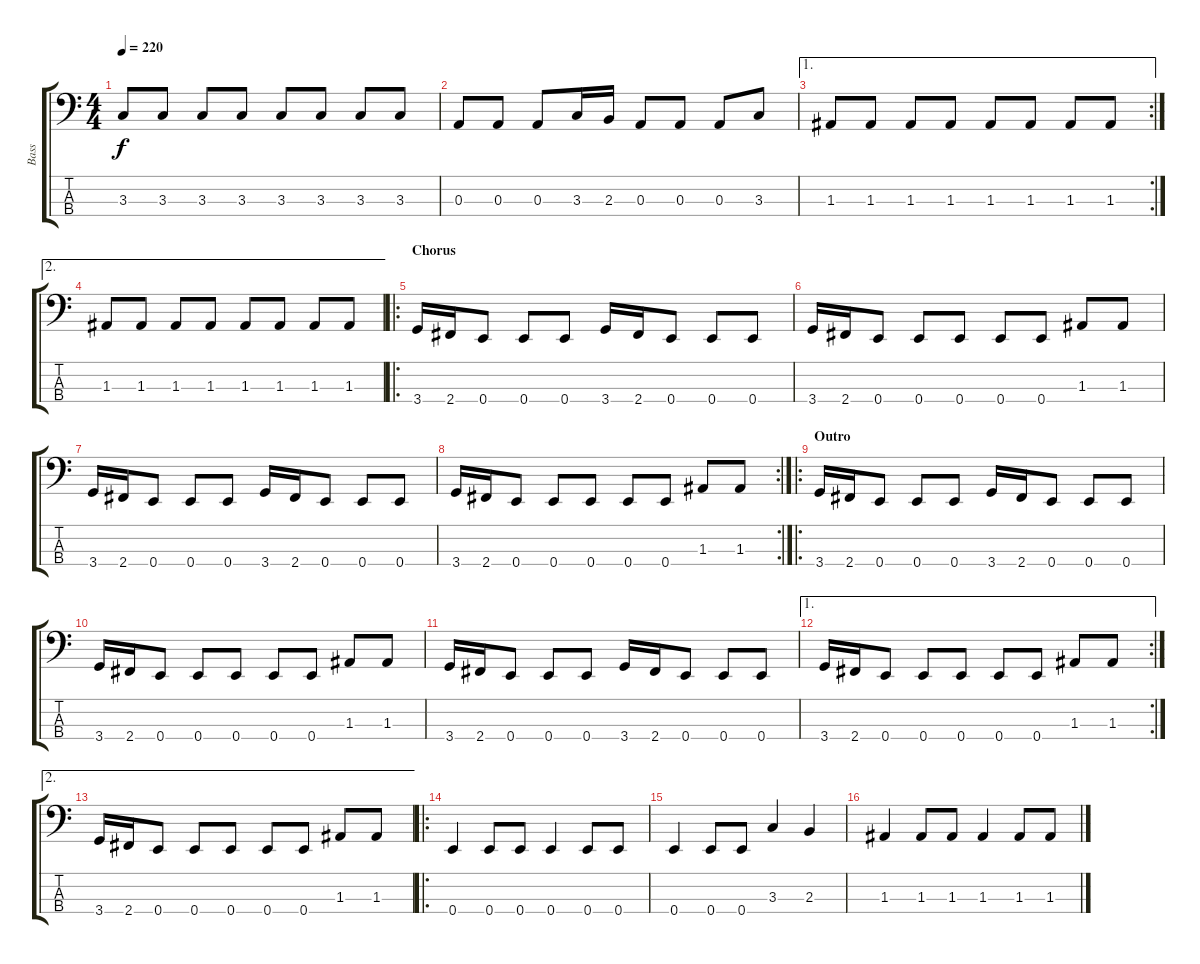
\track ("Bass" "Bass") {instrument electricbassfinger}
\staff {score tabs}
\tuning (G2 D2 A1 E1) {hide}
\ts (4 4)
\tempo 220
\clef f4
\ks c
3.3.8{dy f} 3.3.8 3.3.8 3.3.8 3.3.8 3.3.8 3.3.8 3.3.8 |
0.3.8 0.3.8 0.3.8 3.3.16 2.3.16 0.3.8 0.3.8 0.3.8 3.3.8 |
\ae 1
\rc 2
1.3.8 1.3.8 1.3.8 1.3.8 1.3.8 1.3.8 1.3.8 1.3.8 |
\ae 2
1.3.8 1.3.8 1.3.8 1.3.8 1.3.8 1.3.8 1.3.8 1.3.8 |
\ro
\section ("" "Chorus")
3.4.16 2.4.16 0.4.8 0.4.8 0.4.8 3.4.16 2.4.16 0.4.8 0.4.8 0.4.8 |
3.4.16 2.4.16 0.4.8 0.4.8 0.4.8 0.4.8 0.4.8 1.3.8 1.3.8 |
3.4.16 2.4.16 0.4.8 0.4.8 0.4.8 3.4.16 2.4.16 0.4.8 0.4.8 0.4.8 |
\rc 2
3.4.16 2.4.16 0.4.8 0.4.8 0.4.8 0.4.8 0.4.8 1.3.8 1.3.8 |
\ro
\section ("" "Outro")
3.4.16 2.4.16 0.4.8 0.4.8 0.4.8 3.4.16 2.4.16 0.4.8 0.4.8 0.4.8 |
3.4.16 2.4.16 0.4.8 0.4.8 0.4.8 0.4.8 0.4.8 1.3.8 1.3.8 |
3.4.16 2.4.16 0.4.8 0.4.8 0.4.8 3.4.16 2.4.16 0.4.8 0.4.8 0.4.8 |
\ae 1
\rc 2
3.4.16 2.4.16 0.4.8 0.4.8 0.4.8 0.4.8 0.4.8 1.3.8 1.3.8 |
\ae 2
3.4.16 2.4.16 0.4.8 0.4.8 0.4.8 0.4.8 0.4.8 1.3.8 1.3.8 |
\ro
0.4.4 0.4.8 0.4.8 0.4.4 0.4.8 0.4.8 |
0.4.4 0.4.8 0.4.8 3.3.4 2.3.4 |
1.3.4 1.3.8 1.3.8 1.3.4 1.3.8 1.3.8
